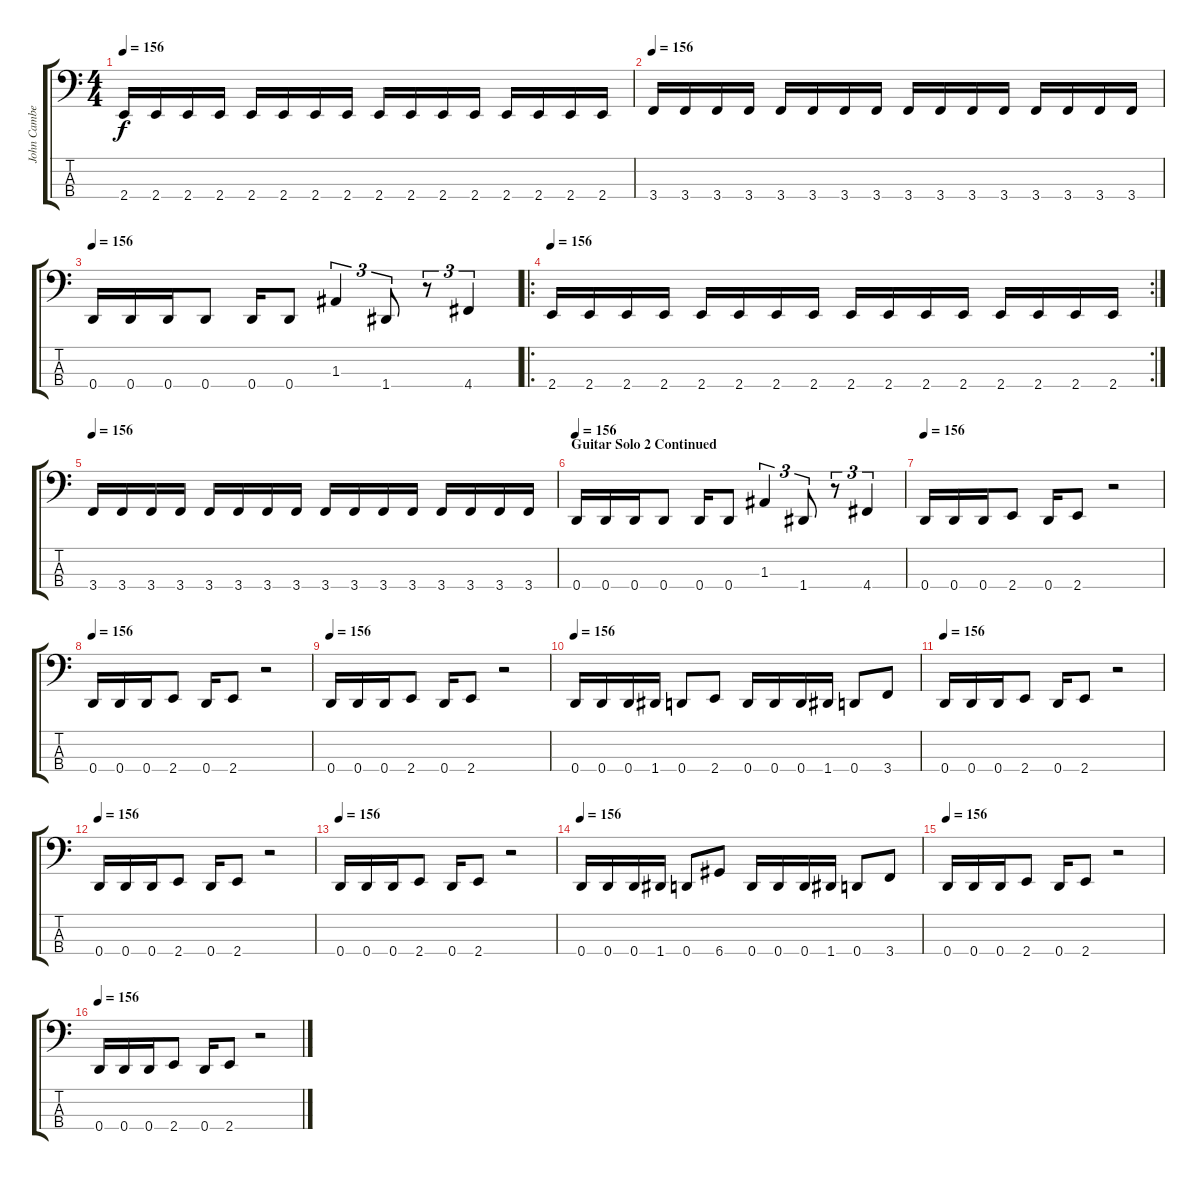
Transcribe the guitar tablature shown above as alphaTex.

\track ("John Cambell" "John Cambe") {instrument electricbassfinger}
\staff {score tabs}
\tuning (G2 D2 A1 D1) {hide}
\ts (4 4)
\tempo 156
\clef f4
\ks c
2.4.16{dy f} 2.4.16 2.4.16 2.4.16 2.4.16 2.4.16 2.4.16 2.4.16 2.4.16 2.4.16 2.4.16 2.4.16 2.4.16 2.4.16 2.4.16 2.4.16 |
\tempo 156
3.4.16 3.4.16 3.4.16 3.4.16 3.4.16 3.4.16 3.4.16 3.4.16 3.4.16 3.4.16 3.4.16 3.4.16 3.4.16 3.4.16 3.4.16 3.4.16 |
\tempo 156
0.4.16 0.4.16 0.4.16 0.4.8 0.4.16 0.4.8 1.3.4{tu (3 2)} 1.4.8{tu (3 2)} r.8{tu (3 2)} 4.4.4{tu (3 2)} |
\ro
\rc 2
\tempo 156
2.4.16 2.4.16 2.4.16 2.4.16 2.4.16 2.4.16 2.4.16 2.4.16 2.4.16 2.4.16 2.4.16 2.4.16 2.4.16 2.4.16 2.4.16 2.4.16 |
\tempo 156
3.4.16 3.4.16 3.4.16 3.4.16 3.4.16 3.4.16 3.4.16 3.4.16 3.4.16 3.4.16 3.4.16 3.4.16 3.4.16 3.4.16 3.4.16 3.4.16 |
\section ("" "Guitar Solo 2 Continued")
\tempo 156
0.4.16 0.4.16 0.4.16 0.4.8 0.4.16 0.4.8 1.3.4{tu (3 2)} 1.4.8{tu (3 2)} r.8{tu (3 2)} 4.4.4{tu (3 2)} |
\tempo 156
0.4.16 0.4.16 0.4.16 2.4.8 0.4.16 2.4.8 r.2 |
\tempo 156
0.4.16 0.4.16 0.4.16 2.4.8 0.4.16 2.4.8 r.2 |
\tempo 156
0.4.16 0.4.16 0.4.16 2.4.8 0.4.16 2.4.8 r.2 |
\tempo 156
0.4.16 0.4.16 0.4.16 1.4.16 0.4.8 2.4.8 0.4.16 0.4.16 0.4.16 1.4.16 0.4.8 3.4.8 |
\tempo 156
0.4.16 0.4.16 0.4.16 2.4.8 0.4.16 2.4.8 r.2 |
\tempo 156
0.4.16 0.4.16 0.4.16 2.4.8 0.4.16 2.4.8 r.2 |
\tempo 156
0.4.16 0.4.16 0.4.16 2.4.8 0.4.16 2.4.8 r.2 |
\tempo 156
0.4.16 0.4.16 0.4.16 1.4.16 0.4.8 6.4.8 0.4.16 0.4.16 0.4.16 1.4.16 0.4.8 3.4.8 |
\tempo 156
0.4.16 0.4.16 0.4.16 2.4.8 0.4.16 2.4.8 r.2 |
\tempo 156
0.4.16 0.4.16 0.4.16 2.4.8 0.4.16 2.4.8 r.2
